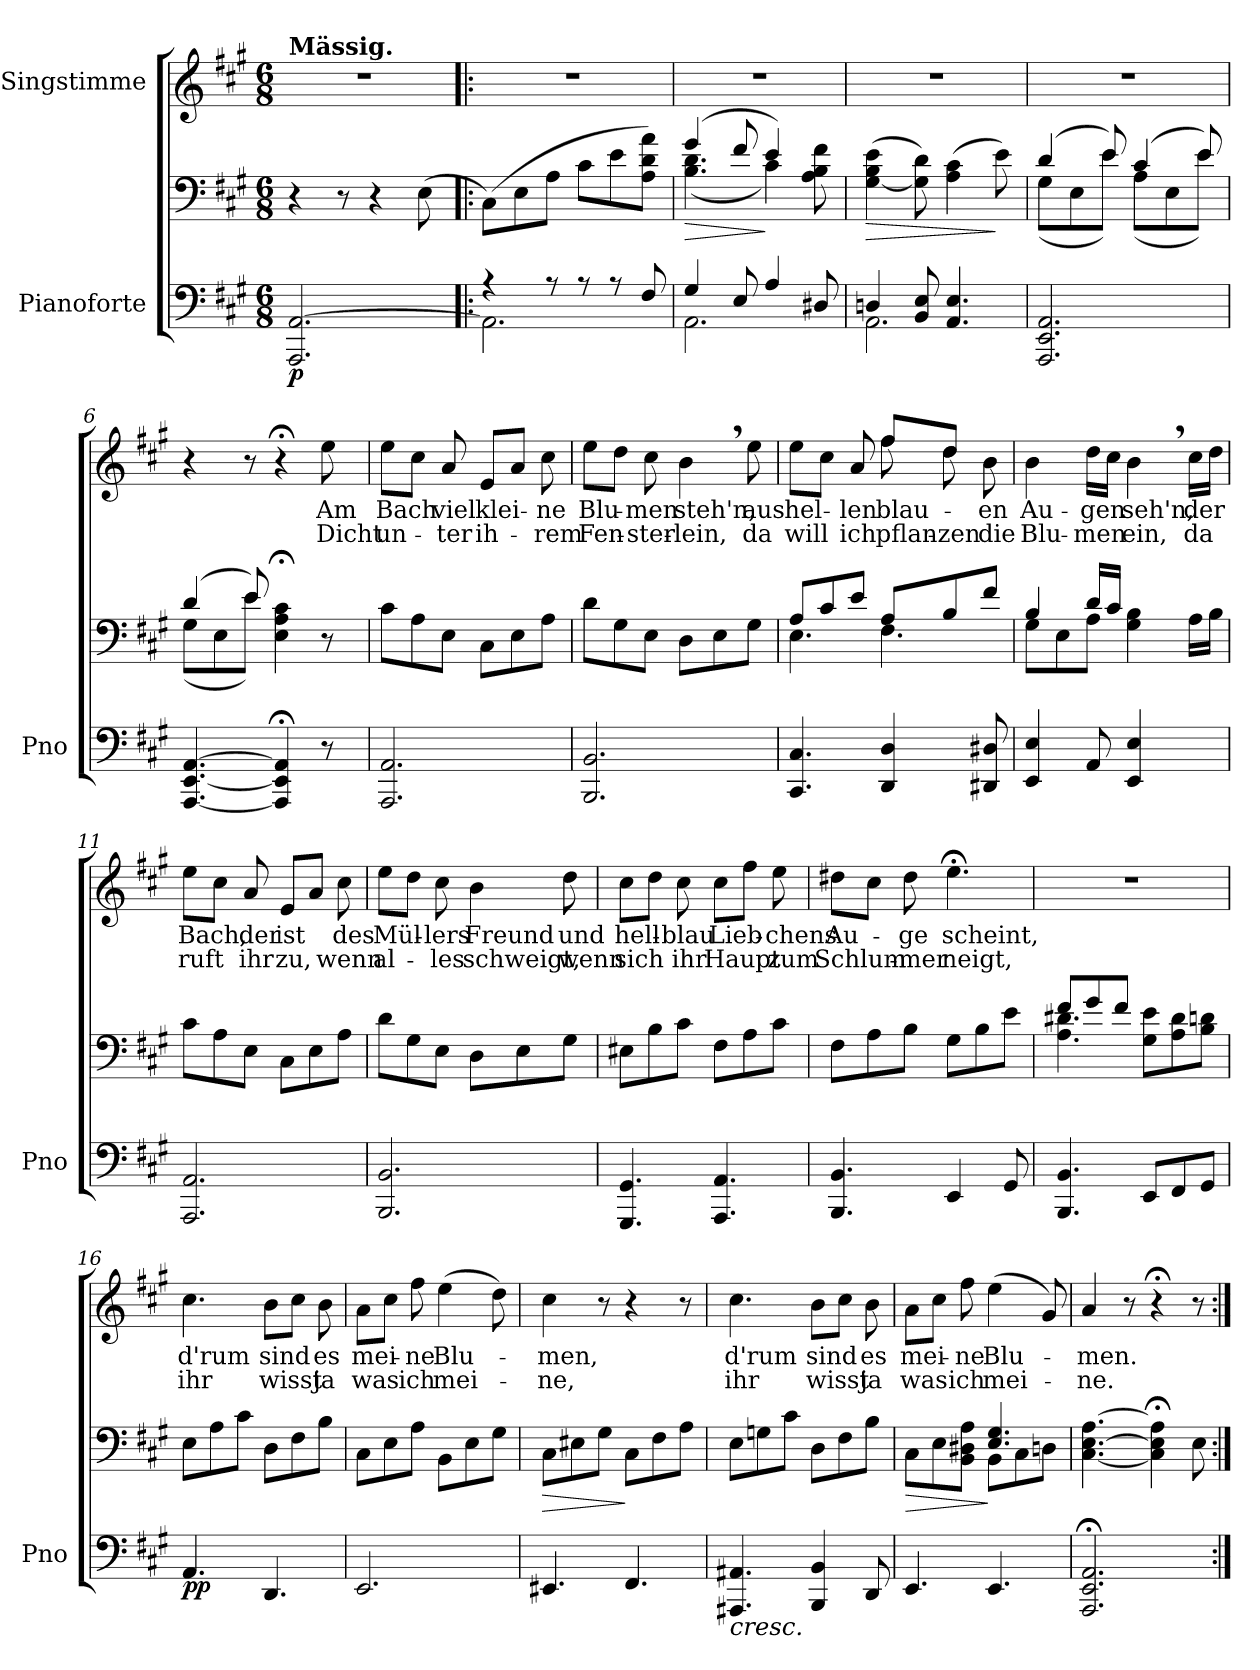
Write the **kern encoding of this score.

**kern	**kern	**dynam	**kern	**text	**text
*part2	*part2	*part2	*part1	*part1	*part1
*staff3	*staff2	*staff2/3	*staff1	*staff1	*staff1
*I"Pianoforte	*	*	*I"Singstimme	*	*
*I'Pno	*	*	*	*	*
*clefF4	*clefF4	*	*clefG2	*	*
*k[f#c#g#]	*k[f#c#g#]	*	*k[f#c#g#]	*	*
*M6/8	*M6/8	*	*M6/8	*	*
=1	=1	=1	=1	=1	=1
!	!	!	!LO:TX:a:B:t=Mässig.	!	!
!	!	!LO:DY:b=2	!	!	!
2.AAA/ [2.AA/	4r	p	2.r	.	.
.	8r	.	.	.	.
.	4r	.	.	.	.
.	(8E\	.	.	.	.
=2!|:	=2!|:	=2!|:	=2!|:	=2!|:	=2!|:
*^	*	*	*	*	*
4r	2.AA\]	(8C#\L)	.	2.r	.	.
.	.	8E\	.	.	.	.
8r	.	8A\J	.	.	.	.
8r	.	8c#\L	.	.	.	.
8r	.	8e\	.	.	.	.
8F#/	.	8A\ 8d\ 8a\J)	.	.	.	.
=3	=3	=3	=3	=3	=3	=3
!	!	!	!LO:HP:b	!	!	!
*	*	*^	*	*	*	*
4G#/	2.AA\	(4g#/	(4.B\ 4.d\	>	2.r	.	.
8E/	.	8f#/	.	.	.	.	.
4A/	.	4e/)	4c#\)	]	.	.	.
8D#X/	.	8A\ 8B\ 8f#\	8ryy	.	.	.	.
=4	=4	=4	=4	=4	=4	=4	=4
!	!	!	!	!LO:HP:b	!	!	!
*	*	*v	*v	*	*	*	*
4Dn/	2.AA\	([4G#\ 4B\ 4e\	>	2.r	.	.
8BB/ 8E/	.	8G#\] 8d\)	.	.	.	.
4.AA/ 4.E/	.	(4A\ 4c#\	.	.	.	.
.	.	8e\)	]	.	.	.
*v	*v	*	*	*	*	*
=5	=5	=5	=5	=5	=5
*	*^	*	*	*	*
2.AAA/ 2.EE/ 2.AA/	(4d/	(8G#\L	.	2.r	.	.
.	.	8E\	.	.	.	.
.	8e/)	8e\J)	.	.	.	.
.	(4c#/	(8A\L	.	.	.	.
.	.	8E\	.	.	.	.
.	8e/)	8e\J)	.	.	.	.
=6	=6	=6	=6	=6	=6	=6
[4.AAA/ [4.EE/ [4.AA/	(4d/	(8G#\L	.	4r	.	.
.	.	8E\	.	.	.	.
.	8e/)	8e\J)	.	8r	.	.
4AAA/];< 4EE/];< 4AA/];<	4E\;< 4A\;< 4c#\;<	4ryy	.	4r;<	.	.
!	!	!	!	!	!LO:LY:b	!LO:LY:b
8r	8r	8ryy	.	8ee\	Am	Dicht
!!LO:LB:g=z
=7	=7	=7	=7	=7	=7	=7
!	!	!	!	!	!LO:LY:b	!LO:LY:b
*	*v	*v	*	*	*	*
2.AAA/ 2.AA/	8c#\L	.	8ee\L	Bach	un-
.	8A\	.	8cc#\J	.	.
!	!	!	!	!LO:LY:b	!LO:LY:b
.	8E\J	.	8a/	viel	-ter
!	!	!	!	!LO:LY:b	!LO:LY:b
.	8C#\L	.	8e/L	klei-	ih-
.	8E\	.	8a/J	.	.
!	!	!	!	!LO:LY:b	!LO:LY:b
.	8A\J	.	8cc#\	-ne	-rem
=8	=8	=8	=8	=8	=8
!	!	!	!	!LO:LY:b	!LO:LY:b
2.BBB/ 2.BB/	8d\L	.	8ee\L	Blu-	Fen-
.	8G#\	.	8dd\J	.	.
!	!	!	!	!LO:LY:b	!LO:LY:b
.	8E\J	.	8cc#\	-men	-ster-
!	!	!	!	!LO:LY:b	!LO:LY:b
.	8D\L	.	4b,\	steh'n,	-lein,
.	8E\	.	.	.	.
!	!	!	!	!LO:LY:b	!LO:LY:b
.	8G#\J	.	8ee\	aus	da
=9	=9	=9	=9	=9	=9
*	*^	*	*	*	*
!	!	!	!	!	!LO:LY:b	!LO:LY:b
*	*	*	*	*^	*	*
4.CC#/ 4.C#/	8A/L	4.E\	.	8ee\L	4.ryy	hel-	will
.	8c#/	.	.	8cc#\J	.	.	.
!	!	!	!	!	!	!LO:LY:b	!LO:LY:b
.	8e/J	.	.	8a/	.	-len	ich
!	!	!	!	!	!	!LO:LY:b	!LO:LY:b
4DD/ 4D/	8A/L	4.F#\	.	8ff#/L	8ff#\	blau-	pflan-
!	!	!	!	!	!	!	!LO:LY:b
.	8B/	.	.	8dd/J	8dd\	.	-zen
!	!	!	!	!	!	!LO:LY:b	!LO:LY:b
8DD#X/ 8D#X/	8f#/J	.	.	8b\	8ryy	-en	die
=10	=10	=10	=10	=10	=10	=10	=10
!	!	!	!	!	!	!LO:LY:b	!LO:LY:b
*	*	*	*	*v	*v	*	*
4EE/ 4E/	4B/	8G#\L	.	4b\	Au-	Blu-
.	.	8E\	.	.	.	.
!	!	!	!	!	!LO:LY:b	!LO:LY:b
8AA/	16d/LL	8A\J	.	16dd\LL	-gen	-men
.	16c#/JJ	.	.	16cc#\JJ	.	.
!	!	!	!	!	!LO:LY:b	!LO:LY:b
4EE/ 4E/	4G#\ 4B\	4.ryy	.	4b,\	seh'n,	ein,
!	!	!	!	!	!LO:LY:b	!LO:LY:b
8ryy	16A\LL	.	.	16cc#\LL	der	da
.	16B\JJ	.	.	16dd\JJ	.	.
*	*v	*v	*	*	*	*
=11	=11	=11	=11	=11	=11
!	!	!	!	!LO:LY:b	!LO:LY:b
2.AAA/ 2.AA/	8c#\L	.	8ee\L	Bach,	ruft
.	8A\	.	8cc#\J	.	.
!	!	!	!	!LO:LY:b	!LO:LY:b
.	8E\J	.	8a/	der	ihr
!	!	!	!	!LO:LY:b	!LO:LY:b
.	8C#\L	.	8e/L	ist	zu,
.	8E\	.	8a/J	.	.
!	!	!	!	!LO:LY:b	!LO:LY:b
.	8A\J	.	8cc#\	des	wenn
!!LO:LB:g=z
=12	=12	=12	=12	=12	=12
!	!	!	!	!LO:LY:b	!LO:LY:b
2.BBB/ 2.BB/	8d\L	.	8ee\L	Mül-	al-
.	8G#\	.	8dd\J	.	.
!	!	!	!	!LO:LY:b	!LO:LY:b
.	8E\J	.	8cc#\	-lers	-les
!	!	!	!	!LO:LY:b	!LO:LY:b
.	8D\L	.	4b\	Freund	schweigt,
.	8E\	.	.	.	.
!	!	!	!	!LO:LY:b	!LO:LY:b
.	8G#\J	.	8dd\	und	wenn
=13	=13	=13	=13	=13	=13
!	!	!	!	!LO:LY:b	!LO:LY:b
4.GGG#/ 4.GG#/	8E#X\L	.	8cc#\L	hell-	sich
.	8B\	.	8dd\J	.	.
!	!	!	!	!LO:LY:b	!LO:LY:b
.	8c#\J	.	8cc#\	-blau	ihr
!	!	!	!	!LO:LY:b	!LO:LY:b
4.AAA/ 4.AA/	8F#\L	.	8cc#\L	Lieb-	Haupt
.	8A\	.	8ff#\J	.	.
!	!	!	!	!LO:LY:b	!LO:LY:b
.	8c#\J	.	8ee\	-chens	zum
=14	=14	=14	=14	=14	=14
!	!	!	!	!LO:LY:b	!LO:LY:b
4.BBB/ 4.BB/	8F#\L	.	8dd#X\L	Au-	Schlum-
.	8A\	.	8cc#\J	.	.
!	!	!	!	!LO:LY:b	!LO:LY:b
.	8B\J	.	8dd#\	-ge	-mer
!	!	!	!	!LO:LY:b	!LO:LY:b
4EE/	8G#\L	.	4.ee;<\	scheint,	neigt,
.	8B\	.	.	.	.
8GG#/	8e\J	.	.	.	.
=15	=15	=15	=15	=15	=15
*	*^	*	*	*	*
4.BBB/ 4.BB/	8f#/L	4.A\ 4.d#X\	.	2.r	.	.
.	8g#/	.	.	.	.	.
.	8f#/J	.	.	.	.	.
8EE/L	8G#\ 8e\L	4.ryy	.	.	.	.
8FF#/	8A\ 8d#\	.	.	.	.	.
8GG#/J	8B\ 8dn\J	.	.	.	.	.
*	*v	*v	*	*	*	*
=16	=16	=16	=16	=16	=16
!	!	!LO:DY:b=2	!	!LO:LY:b	!LO:LY:b
4.AA/	8E\L	pp	4.cc#\	d'rum	ihr
.	8A\	.	.	.	.
.	8c#\J	.	.	.	.
!	!	!	!	!LO:LY:b	!LO:LY:b
4.DD/	8D\L	.	8b\L	sind	wisst
.	8F#\	.	8cc#\J	.	.
!	!	!	!	!LO:LY:b	!LO:LY:b
.	8B\J	.	8b\	es	ja
!!LO:LB:g=z
=17	=17	=17	=17	=17	=17
!	!	!	!	!LO:LY:b	!LO:LY:b
2.EE/	8C#\L	.	8a\L	mei-	was
.	8E\	.	8cc#\J	.	.
!	!	!	!	!LO:LY:b	!LO:LY:b
.	8A\J	.	8ff#\	-ne	ich
!	!	!	!	!LO:LY:b	!LO:LY:b
.	8BB\L	.	(4ee\	Blu-	mei-
.	8E\	.	.	.	.
.	8G#\J	.	8dd\)	.	.
=18	=18	=18	=18	=18	=18
!	!	!LO:HP:b	!	!LO:LY:b	!LO:LY:b
4.EE#X/	8C#\L	>	4cc#\	-men,	-ne,
.	8E#X\	.	.	.	.
.	8G#\J	.	8r	.	.
4.FF#/	8C#\L	]	4r	.	.
.	8F#\	.	.	.	.
.	8A\J	.	8r	.	.
=19	=19	=19	=19	=19	=19
!LO:TX:b:i:t=cresc.	!	!	!	!	!
!	!	!	!	!LO:LY:b	!LO:LY:b
4.AAA#X/ 4.AA#X/	8E\L	.	4.cc#\	d'rum	ihr
.	8Gn\	.	.	.	.
.	8c#\J	.	.	.	.
!	!	!	!	!LO:LY:b	!LO:LY:b
4BBB/ 4BB/	8D\L	.	8b\L	sind	wisst
.	8F#\	.	8cc#\J	.	.
!	!	!	!	!LO:LY:b	!LO:LY:b
8DD/	8B\J	.	8b\	es	ja
=20	=20	=20	=20	=20	=20
!	!	!LO:HP:b	!	!LO:LY:b	!LO:LY:b
*	*^	*	*	*	*
4.EE/	8C#\L	4.ryy	>	8a\L	mei-	was
.	8E\	.	.	8cc#\J	.	.
!	!	!	!	!	!LO:LY:b	!LO:LY:b
.	8BB\ 8D#X\ 8A\J	.	.	8ff#\	-ne	ich
!	!	!	!	!	!LO:LY:b	!LO:LY:b
4.EE/	4.E/ 4.G#/	8BB\L	]	(4ee\	Blu-	mei-
.	.	8C#\	.	.	.	.
.	.	8Dn\J	.	8g#/)	.	.
=21	=21	=21	=21	=21	=21	=21
!	!	!	!	!	!LO:LY:b	!LO:LY:b
*	*v	*v	*	*	*	*
2.AAA/;< 2.EE/;< 2.AA/;<	[4.C#\ [4.E\ [4.A\	.	4a/	-men.	-ne.
.	.	.	8r	.	.
.	4C#\];< 4E\];< 4A\];<	.	4r;<	.	.
.	8E\	.	8r	.	.
=:|!	=:|!	=:|!	=:|!	=:|!	=:|!
*-	*-	*-	*-	*-	*-
